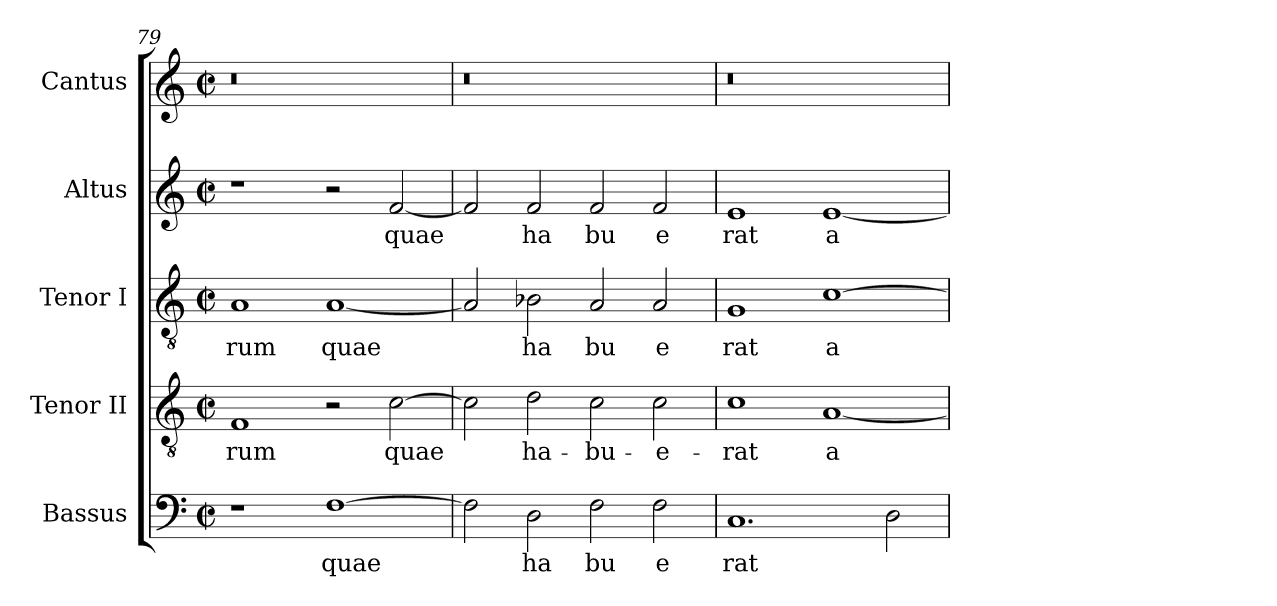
**kern	**text	**kern	**text	**kern	**text	**kern	**text	**kern
*part5	*part5	*part4	*part4	*part3	*part3	*part2	*part2	*part1
*staff5	*staff5	*staff4	*staff4	*staff3	*staff3	*staff2	*staff2	*staff1
*I"Bassus	*	*I"Tenor II	*	*I"Tenor I	*	*I"Altus	*	*I"Cantus
*clefF4	*	*clefGv2	*	*clefGv2	*	*clefG2	*	*clefG2
*	*	*	*	*k[]	*	*	*	*
*	*	*	*	*C:	*	*	*	*
*M2/2	*	*M2/2	*	*M2/2	*	*M2/2	*	*M2/2
*met(c|)	*	*met(c|)	*	*met(c|)	*	*met(c|)	*	*met(c|)
=79	=79	=79	=79	=79	=79	=79	=79	=79
!	!	!	!LO:LY:b:cj	!	!LO:LY:b:cj	!	!	!
1r	.	1F	rum	1A	-rum	1r	.	0r
!	!LO:LY:b	!	!	!	!LO:LY:b	!	!	!
[<1F	quae	2r	.	[>1A	quae	2r	.	.
!	!	!	!LO:LY:b	!	!	!	!LO:LY:b	!
.	.	[<2c\	quae	.	.	[>2f/	quae	.
!!LO:LB:g=z
=80	=80	=80	=80	=80	=80	=80	=80	=80
2F\]	.	2c\]	.	2A/]	.	2f/]	.	0r
!	!LO:LY:b:cj	!	!LO:LY:b:cj	!	!LO:LY:b:cj	!	!LO:LY:b:cj	!
2D\	ha	2d\	ha-	2B-X\	ha	2f/	ha	.
!	!LO:LY:b:cj	!	!LO:LY:b:cj	!	!LO:LY:b:cj	!	!LO:LY:b:cj	!
2F\	bu	2c\	-bu-	2A/	bu	2f/	bu	.
!	!LO:LY:b:cj	!	!LO:LY:b:cj	!	!LO:LY:b:cj	!	!LO:LY:b:cj	!
2F\	e	2c\	-e-	2A/	e	2f/	e	.
=81	=81	=81	=81	=81	=81	=81	=81	=81
!	!LO:LY:b:cj	!	!LO:LY:b:cj	!	!LO:LY:b:cj	!	!LO:LY:b:cj	!
1.C	rat	1c	-rat	1G	rat	1e	rat	0r
!	!	!	!LO:LY:b:rj	!	!LO:LY:b:rj	!	!LO:LY:b:rj	!
.	.	[<1A	a	[>1c	a	[<1e	a	.
2D\	.	.	.	.	.	.	.	.
=	=	=	=	=	=	=	=	=
*-	*-	*-	*-	*-	*-	*-	*-	*-
